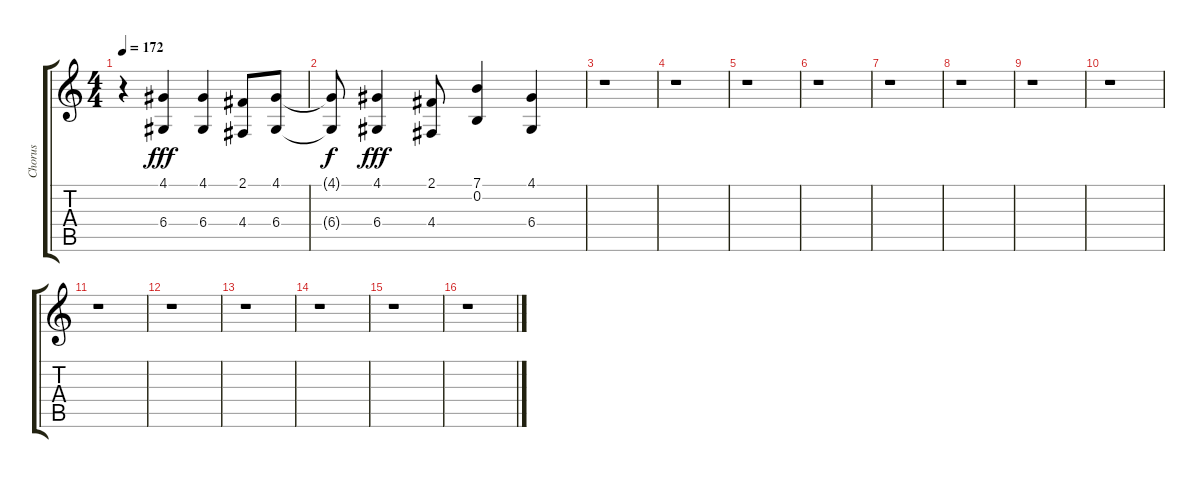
\track ("Chorus" "Chorus") {instrument englishhorn}
\staff {score tabs}
\tuning (E4 B3 G3 D3 A2 E2) {hide}
\ts (4 4)
\tempo 172
\clef g2
\ks c
r.4{dy fff} (4.1 6.4).4 (4.1 6.4).4 (2.1 4.4).8 (4.1 6.4).8 |
(4.1{t} 6.4{t}).8{dy f} (4.1 6.4).4{dy fff} (2.1 4.4).8 (7.1 0.2).4 (4.1 6.4).4 |
r.1 |
r.1 |
r.1 |
r.1 |
r.1 |
r.1 |
r.1 |
r.1 |
r.1 |
r.1 |
r.1 |
r.1 |
r.1 |
r.1
